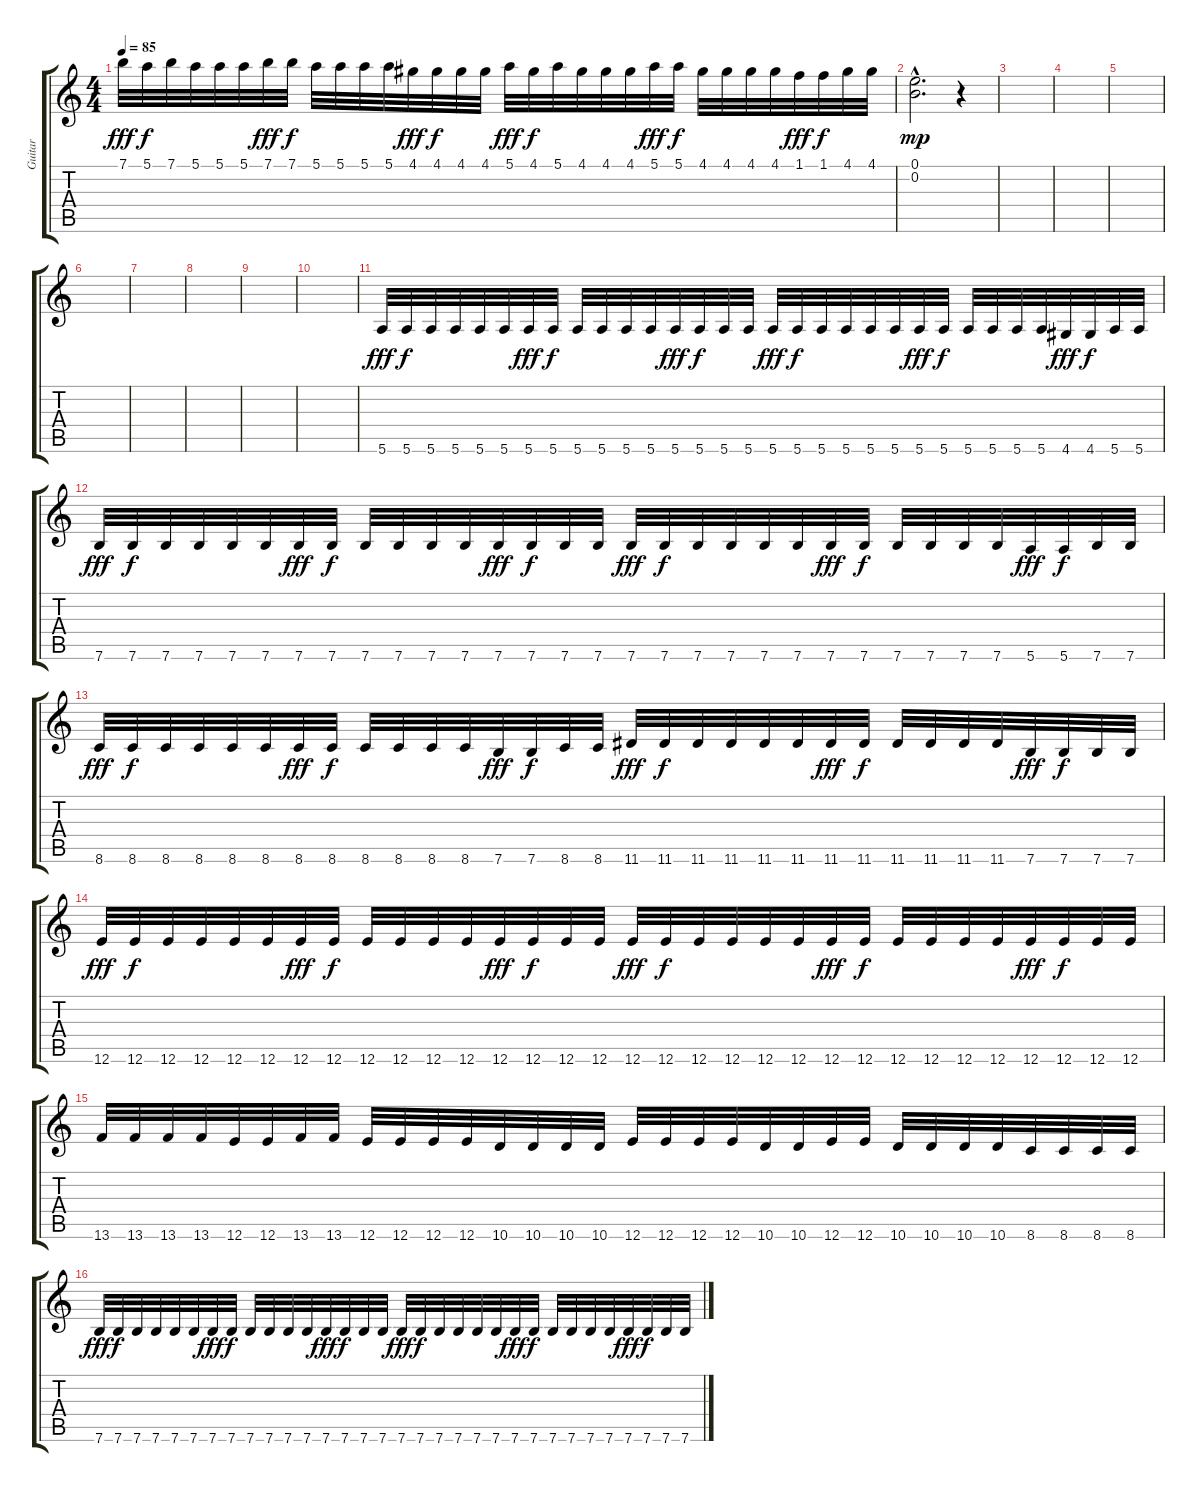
\track ("Guitar" "Guitar") {instrument electricguitarclean}
\staff {score tabs}
\tuning (E4 B3 G3 D3 A2 E2) {hide}
\ts (4 4)
\tempo 85
\clef g2
\ks c
7.1.32{dy fff} 5.1.32{dy f} 7.1.32 5.1.32 5.1.32 5.1.32 7.1.32{dy fff} 7.1.32{dy f} 5.1.32 5.1.32 5.1.32 5.1.32 4.1.32{dy fff} 4.1.32{dy f} 4.1.32 4.1.32 5.1.32{dy fff} 4.1.32{dy f} 5.1.32 4.1.32 4.1.32 4.1.32 5.1.32{dy fff} 5.1.32{dy f} 4.1.32 4.1.32 4.1.32 4.1.32 1.1.32{dy fff} 1.1.32{dy f} 4.1.32 4.1.32 |
(0.1{hac} 0.2{hac}).2{d dy mp} r.4 |
|
|
|
|
|
|
|
|
5.6.32{dy fff} 5.6.32{dy f} 5.6.32 5.6.32 5.6.32 5.6.32 5.6.32{dy fff} 5.6.32{dy f} 5.6.32 5.6.32 5.6.32 5.6.32 5.6.32{dy fff} 5.6.32{dy f} 5.6.32 5.6.32 5.6.32{dy fff} 5.6.32{dy f} 5.6.32 5.6.32 5.6.32 5.6.32 5.6.32{dy fff} 5.6.32{dy f} 5.6.32 5.6.32 5.6.32 5.6.32 4.6.32{dy fff} 4.6.32{dy f} 5.6.32 5.6.32 |
7.6.32{dy fff} 7.6.32{dy f} 7.6.32 7.6.32 7.6.32 7.6.32 7.6.32{dy fff} 7.6.32{dy f} 7.6.32 7.6.32 7.6.32 7.6.32 7.6.32{dy fff} 7.6.32{dy f} 7.6.32 7.6.32 7.6.32{dy fff} 7.6.32{dy f} 7.6.32 7.6.32 7.6.32 7.6.32 7.6.32{dy fff} 7.6.32{dy f} 7.6.32 7.6.32 7.6.32 7.6.32 5.6.32{dy fff} 5.6.32{dy f} 7.6.32 7.6.32 |
8.6.32{dy fff} 8.6.32{dy f} 8.6.32 8.6.32 8.6.32 8.6.32 8.6.32{dy fff} 8.6.32{dy f} 8.6.32 8.6.32 8.6.32 8.6.32 7.6.32{dy fff} 7.6.32{dy f} 8.6.32 8.6.32 11.6.32{dy fff} 11.6.32{dy f} 11.6.32 11.6.32 11.6.32 11.6.32 11.6.32{dy fff} 11.6.32{dy f} 11.6.32 11.6.32 11.6.32 11.6.32 7.6.32{dy fff} 7.6.32{dy f} 7.6.32 7.6.32 |
12.6.32{dy fff} 12.6.32{dy f} 12.6.32 12.6.32 12.6.32 12.6.32 12.6.32{dy fff} 12.6.32{dy f} 12.6.32 12.6.32 12.6.32 12.6.32 12.6.32{dy fff} 12.6.32{dy f} 12.6.32 12.6.32 12.6.32{dy fff} 12.6.32{dy f} 12.6.32 12.6.32 12.6.32 12.6.32 12.6.32{dy fff} 12.6.32{dy f} 12.6.32 12.6.32 12.6.32 12.6.32 12.6.32{dy fff} 12.6.32{dy f} 12.6.32 12.6.32 |
13.6.32 13.6.32 13.6.32 13.6.32 12.6.32 12.6.32 13.6.32 13.6.32 12.6.32 12.6.32 12.6.32 12.6.32 10.6.32 10.6.32 10.6.32 10.6.32 12.6.32 12.6.32 12.6.32 12.6.32 10.6.32 10.6.32 12.6.32 12.6.32 10.6.32 10.6.32 10.6.32 10.6.32 8.6.32 8.6.32 8.6.32 8.6.32 |
7.6.32{dy fff} 7.6.32{dy f} 7.6.32 7.6.32 7.6.32 7.6.32 7.6.32{dy fff} 7.6.32{dy f} 7.6.32 7.6.32 7.6.32 7.6.32 7.6.32{dy fff} 7.6.32{dy f} 7.6.32 7.6.32 7.6.32{dy fff} 7.6.32{dy f} 7.6.32 7.6.32 7.6.32 7.6.32 7.6.32{dy fff} 7.6.32{dy f} 7.6.32 7.6.32 7.6.32 7.6.32 7.6.32{dy fff} 7.6.32{dy f} 7.6.32 7.6.32
